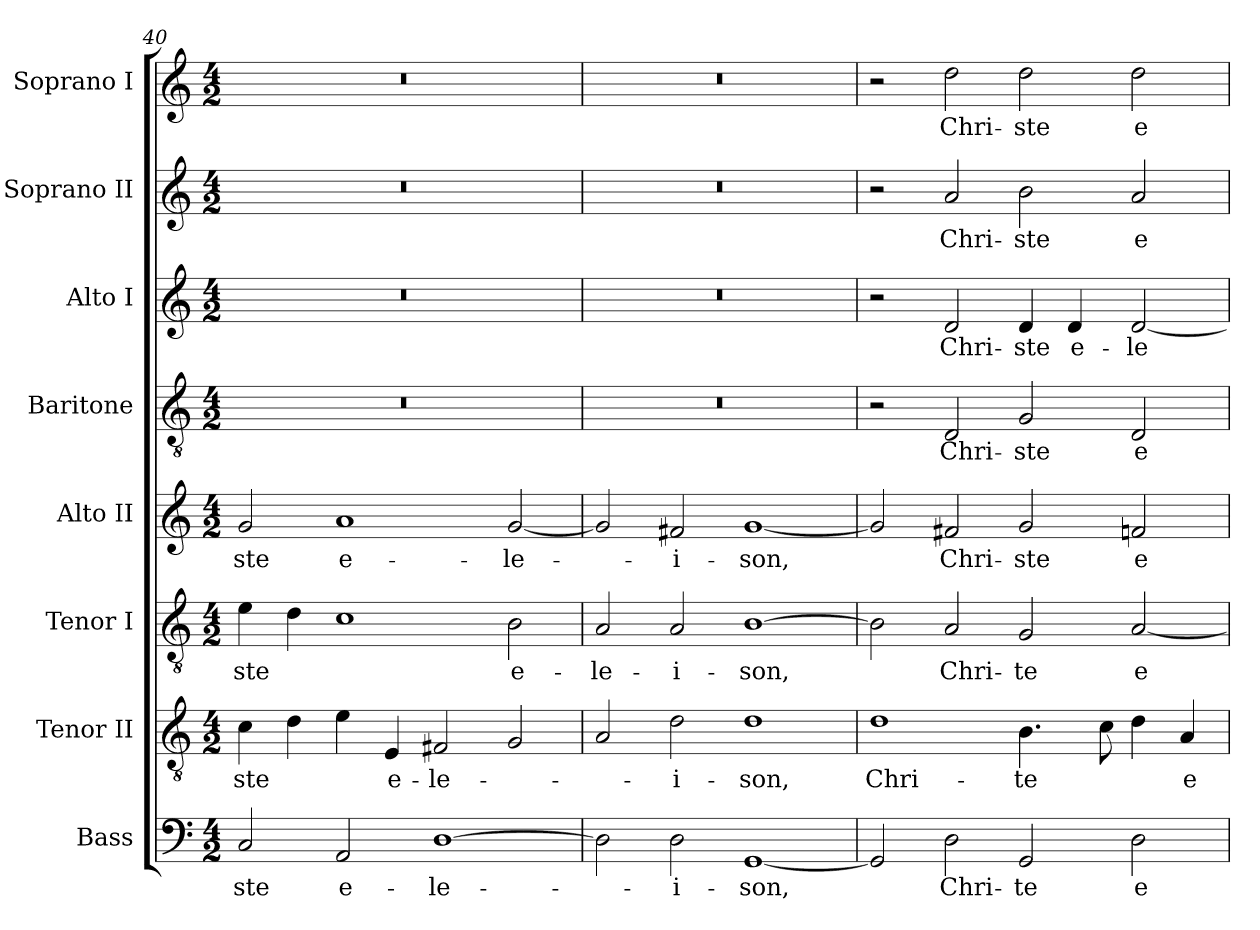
**kern	**text	**kern	**text	**kern	**text	**kern	**text	**kern	**text	**kern	**text	**kern	**text	**kern	**text
*part8	*part8	*part7	*part7	*part6	*part6	*part5	*part5	*part4	*part4	*part3	*part3	*part2	*part2	*part1	*part1
*staff8	*staff8	*staff7	*staff7	*staff6	*staff6	*staff5	*staff5	*staff4	*staff4	*staff3	*staff3	*staff2	*staff2	*staff1	*staff1
*I"Bass	*	*I"Tenor II	*	*I"Tenor I	*	*I"Alto II	*	*I"Baritone	*	*I"Alto I	*	*I"Soprano II	*	*I"Soprano I	*
!!LO:LB:g=z
*clefF4	*	*clefGv2	*	*clefGv2	*	*clefG2	*	*clefGv2	*	*clefG2	*	*clefG2	*	*clefG2	*
*ITrd7c12	*	*ITrd7c12	*	*ITrd7c12	*	*	*	*ITrd7c12	*	*	*	*	*	*	*
*k[]	*	*k[]	*	*k[]	*	*k[]	*	*k[]	*	*k[]	*	*k[]	*	*k[]	*
*C:	*	*C:	*	*C:	*	*C:	*	*C:	*	*C:	*	*C:	*	*C:	*
*M4/2	*	*M4/2	*	*M4/2	*	*M4/2	*	*M4/2	*	*M4/2	*	*M4/2	*	*M4/2	*
=40	=40	=40	=40	=40	=40	=40	=40	=40	=40	=40	=40	=40	=40	=40	=40
!	!LO:LY:b:color=#000000	!	!	!	!	!	!	!	!	!	!	!	!	!	!
!	!	!	!LO:LY:b:color=#000000	!	!	!	!	!	!	!	!	!	!	!	!
!	!	!	!	!	!LO:LY:b:color=#000000	!	!	!	!	!	!	!	!	!	!
!	!	!	!	!	!	!	!LO:LY:b:color=#000000	!LO:N:vis=1	!	!LO:N:vis=1	!	!LO:N:vis=1	!	!LO:N:vis=1	!
2CCi/	-ste	4Ci\	-ste	4Ei\	-ste	2gi/	-ste	0r	.	0r	.	0r	.	0r	.
.	.	4Di\	.	4Di\	.	.	.	.	.	.	.	.	.	.	.
!	!LO:LY:b:color=#000000	!	!	!	!	!	!	!	!	!	!	!	!	!	!
!	!	!	!	!	!	!	!LO:LY:b:color=#000000	!	!	!	!	!	!	!	!
2AAAi/	e-	4Ei\	.	1Ci	.	1ai	e-	.	.	.	.	.	.	.	.
!	!	!	!LO:LY:b:color=#000000	!	!	!	!	!	!	!	!	!	!	!	!
.	.	4EEi/	e-	.	.	.	.	.	.	.	.	.	.	.	.
!	!LO:LY:b:color=#000000	!	!	!	!	!	!	!	!	!	!	!	!	!	!
!	!	!	!LO:LY:b:color=#000000	!	!	!	!	!	!	!	!	!	!	!	!
[>1DDi	-le-	2FF#Xi/	-le-	.	.	.	.	.	.	.	.	.	.	.	.
!	!	!	!	!	!LO:LY:b:color=#000000	!	!	!	!	!	!	!	!	!	!
!	!	!	!	!	!	!	!LO:LY:b:color=#000000	!	!	!	!	!	!	!	!
.	.	2GGi/	.	2BBi\	e-	[<2gi/	-le-	.	.	.	.	.	.	.	.
=41	=41	=41	=41	=41	=41	=41	=41	=41	=41	=41	=41	=41	=41	=41	=41
!	!	!	!	!	!LO:LY:b:color=#000000	!	!	!LO:N:vis=1	!	!LO:N:vis=1	!	!LO:N:vis=1	!	!LO:N:vis=1	!
2DDi\]	.	2AAi/	.	2AAi/	-le-	2gi/]	.	0r	.	0r	.	0r	.	0r	.
!	!LO:LY:b:color=#000000	!	!	!	!	!	!	!	!	!	!	!	!	!	!
!	!	!	!LO:LY:b:color=#000000	!	!	!	!	!	!	!	!	!	!	!	!
!	!	!	!	!	!LO:LY:b:color=#000000	!	!	!	!	!	!	!	!	!	!
!	!	!	!	!	!	!	!LO:LY:b:color=#000000	!	!	!	!	!	!	!	!
2DDi\	-i-	2Di\	-i-	2AAi/	-i-	2f#Xi/	-i-	.	.	.	.	.	.	.	.
!	!LO:LY:b:color=#000000	!	!	!	!	!	!	!	!	!	!	!	!	!	!
!	!	!	!LO:LY:b:color=#000000	!	!	!	!	!	!	!	!	!	!	!	!
!	!	!	!	!	!LO:LY:b:color=#000000	!	!	!	!	!	!	!	!	!	!
!	!	!	!	!	!	!	!LO:LY:b:color=#000000	!	!	!	!	!	!	!	!
[<1GGGi	-son,	1Di	-son,	[>1BBi	-son,	[<1gi	-son,	.	.	.	.	.	.	.	.
=42	=42	=42	=42	=42	=42	=42	=42	=42	=42	=42	=42	=42	=42	=42	=42
!	!	!	!LO:LY:b:color=#000000	!	!	!	!	!	!	!	!	!	!	!	!
2GGGi/]	.	1Di	Chri-	2BBi\]	.	2gi/]	.	2r	.	2r	.	2r	.	2r	.
!	!LO:LY:b:color=#000000	!	!	!	!	!	!	!	!	!	!	!	!	!	!
!	!	!	!	!	!LO:LY:b:color=#000000	!	!	!	!	!	!	!	!	!	!
!	!	!	!	!	!	!	!LO:LY:b:color=#000000	!	!	!	!	!	!	!	!
!	!	!	!	!	!	!	!	!	!LO:LY:b:color=#000000	!	!	!	!	!	!
!	!	!	!	!	!	!	!	!	!	!	!LO:LY:b:color=#000000	!	!	!	!
!	!	!	!	!	!	!	!	!	!	!	!	!	!LO:LY:b:color=#000000	!	!
!	!	!	!	!	!	!	!	!	!	!	!	!	!	!	!LO:LY:b:color=#000000
2DDi\	Chri-	.	.	2AAi/	Chri-	2f#Xi/	Chri-	2DDi/	Chri-	2di/	Chri-	2ai/	Chri-	2ddi\	Chri-
!	!LO:LY:b:color=#000000	!	!	!	!	!	!	!	!	!	!	!	!	!	!
!	!	!	!LO:LY:b:color=#000000	!	!	!	!	!	!	!	!	!	!	!	!
!	!	!	!	!	!LO:LY:b:color=#000000	!	!	!	!	!	!	!	!	!	!
!	!	!	!	!	!	!	!LO:LY:b:color=#000000	!	!	!	!	!	!	!	!
!	!	!	!	!	!	!	!	!	!LO:LY:b:color=#000000	!	!	!	!	!	!
!	!	!	!	!	!	!	!	!	!	!	!LO:LY:b:color=#000000	!	!	!	!
!	!	!	!	!	!	!	!	!	!	!	!	!	!LO:LY:b:color=#000000	!	!
!	!	!	!	!	!	!	!	!	!	!	!	!	!	!	!LO:LY:b:color=#000000
2GGGi/	-te	4.BBi\	-te	2GGi/	-te	2gi/	-ste	2GGi/	-ste	4di/	-ste	2bi\	-ste	2ddi\	-ste
!	!	!	!	!	!	!	!	!	!	!	!LO:LY:b:color=#000000	!	!	!	!
.	.	.	.	.	.	.	.	.	.	4di/	e-	.	.	.	.
.	.	8Ci\	.	.	.	.	.	.	.	.	.	.	.	.	.
!	!LO:LY:b:color=#000000	!	!	!	!	!	!	!	!	!	!	!	!	!	!
!	!	!	!	!	!LO:LY:b:color=#000000	!	!	!	!	!	!	!	!	!	!
!	!	!	!	!	!	!	!LO:LY:b:color=#000000	!	!	!	!	!	!	!	!
!	!	!	!	!	!	!	!	!	!LO:LY:b:color=#000000	!	!	!	!	!	!
!	!	!	!	!	!	!	!	!	!	!	!LO:LY:b:color=#000000	!	!	!	!
!	!	!	!	!	!	!	!	!	!	!	!	!	!LO:LY:b:color=#000000	!	!
!	!	!	!	!	!	!	!	!	!	!	!	!	!	!	!LO:LY:b:color=#000000
2DDi\	e-	4Di\	.	[<2AAi/	e-	2fni/	e-	2DDi/	e-	[<2di/	-le-	2ai/	e-	2ddi\	e-
!	!	!	!LO:LY:b:color=#000000	!	!	!	!	!	!	!	!	!	!	!	!
.	.	4AAi/	e-	.	.	.	.	.	.	.	.	.	.	.	.
=	=	=	=	=	=	=	=	=	=	=	=	=	=	=	=
*-	*-	*-	*-	*-	*-	*-	*-	*-	*-	*-	*-	*-	*-	*-	*-
